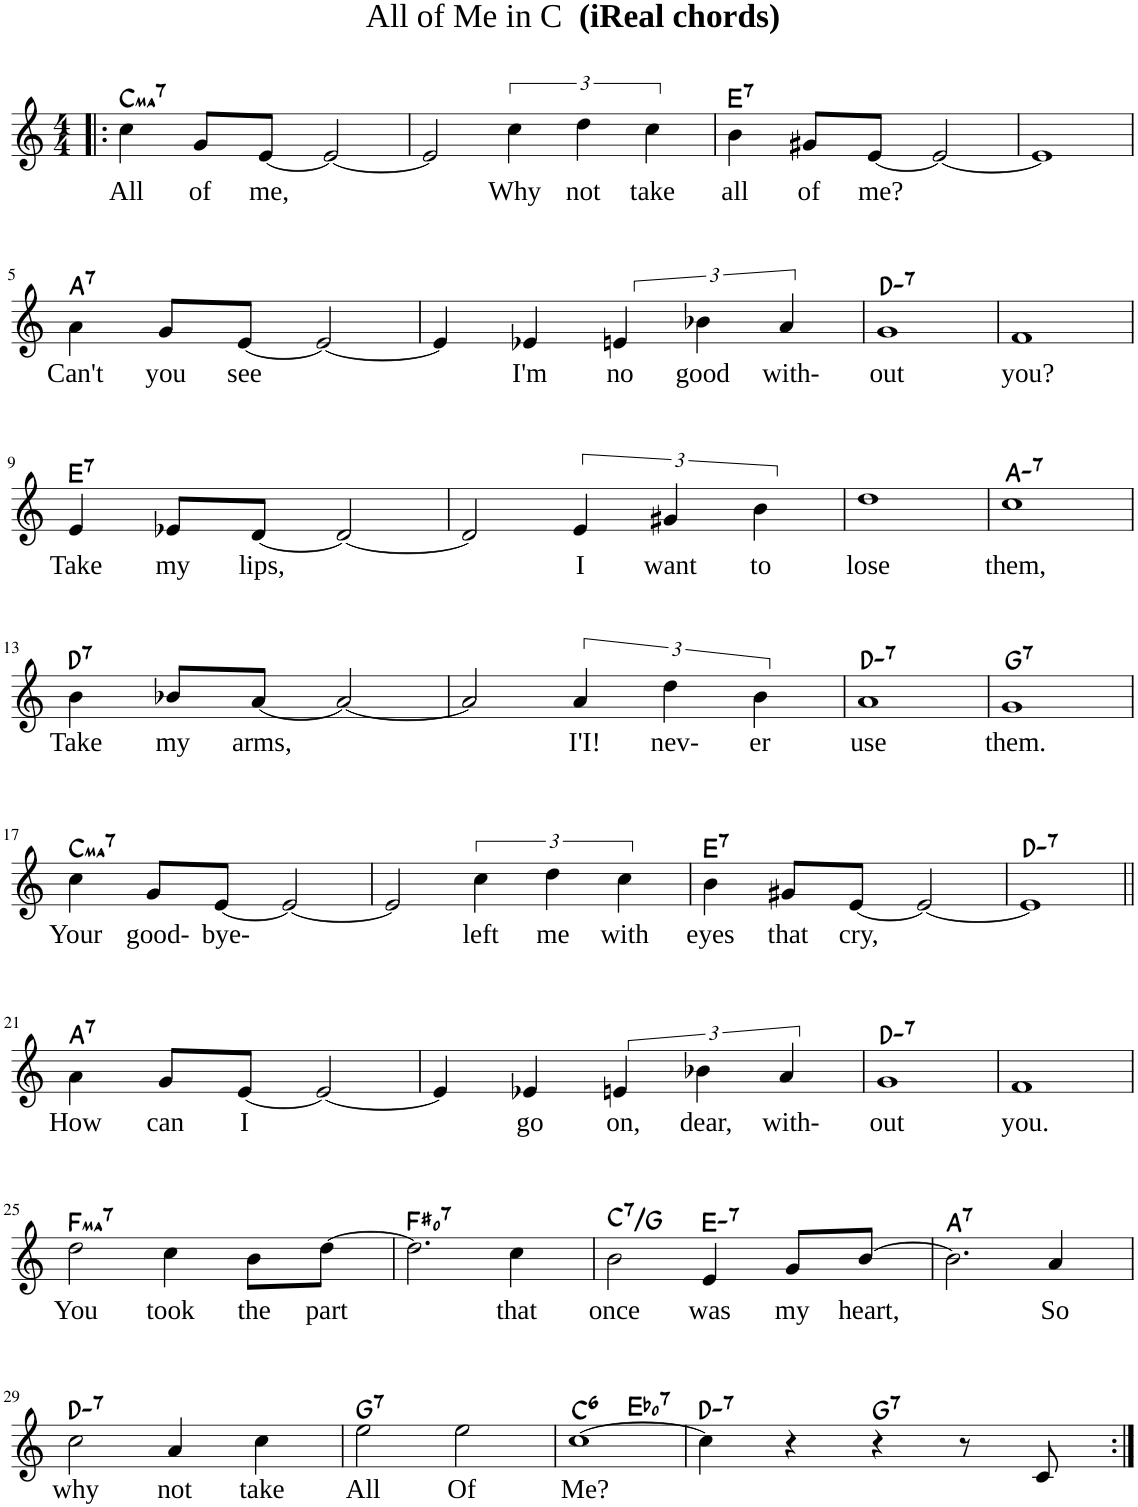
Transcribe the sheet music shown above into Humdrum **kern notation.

**kern	**text	**harte
*part1	*part1	*part1
*staff1	*staff1	*
*I"Piano	*	*
*I'Pno	*	*
*clefG2	*	*
*k[]	*	*
*M4/4	*	*
=1!|:	=1!|:	=1!|:
!	!LO:LY:b	!LO:H:kt=ma7
4cc\	All	C:maj7
!	!LO:LY:b	!
8g/L	of	.
!	!LO:LY:b	!
[8e/J	me,	.
2e/_	.	.
=2	=2	=2
2e/]	.	.
!	!LO:LY:b	!
6cc\	Why	.
!	!LO:LY:b	!
6dd\	not	.
!	!LO:LY:b	!
6cc\	take	.
=3	=3	=3
!	!LO:LY:b	!LO:H:kt=7
4b\	all	E:7
!	!LO:LY:b	!
8g#X/L	of	.
!	!LO:LY:b	!
[8e/J	me?	.
2e/_	.	.
=4	=4	=4
1e]	.	.
!!LO:LB:g=z
=5	=5	=5
!	!LO:LY:b	!LO:H:kt=7
4a\	Can't	A:7
!	!LO:LY:b	!
8g/L	you	.
!	!LO:LY:b	!
[8e/J	see	.
2e/_	.	.
=6	=6	=6
4e/]	.	.
!	!LO:LY:b	!
4e-X/	I'm	.
!	!LO:LY:b	!
6en/	no	.
!	!LO:LY:b	!
6b-X\	good	.
!	!LO:LY:b	!
6a/	with-	.
=7	=7	=7
!	!LO:LY:b	!LO:H:kt=7
1g	out	D:min7
=8	=8	=8
!	!LO:LY:b	!
1f	you?	.
!!LO:LB:g=z
=9	=9	=9
!	!LO:LY:b	!LO:H:kt=7
4e/	Take	E:7
!	!LO:LY:b	!
8e-X/L	my	.
!	!LO:LY:b	!
[8d/J	lips,	.
2d/_	.	.
=10	=10	=10
2d/]	.	.
!	!LO:LY:b	!
6e/	I	.
!	!LO:LY:b	!
6g#X/	want	.
!	!LO:LY:b	!
6b\	to	.
=11	=11	=11
!	!LO:LY:b	!
1dd	lose	.
=12	=12	=12
!	!LO:LY:b	!LO:H:kt=7
1cc	them,	A:min7
!!LO:LB:g=z
=13	=13	=13
!	!LO:LY:b	!LO:H:kt=7
4b\	Take	D:7
!	!LO:LY:b	!
8b-X/L	my	.
!	!LO:LY:b	!
[8a/J	arms,	.
2a/_	.	.
=14	=14	=14
2a/]	.	.
!	!LO:LY:b	!
6a/	I'I!	.
!	!LO:LY:b	!
6dd\	nev-	.
!	!LO:LY:b	!
6b\	er	.
=15	=15	=15
!	!LO:LY:b	!LO:H:kt=7
1a	use	D:min7
=16	=16	=16
!	!LO:LY:b	!LO:H:kt=7
1g	them.	G:7
!!LO:LB:g=z
=17	=17	=17
!	!LO:LY:b	!LO:H:kt=ma7
4cc\	Your	C:maj7
!	!LO:LY:b	!
8g/L	good-	.
!	!LO:LY:b	!
[8e/J	bye-	.
2e/_	.	.
=18	=18	=18
2e/]	.	.
!	!LO:LY:b	!
6cc\	left	.
!	!LO:LY:b	!
6dd\	me	.
!	!LO:LY:b	!
6cc\	with	.
=19	=19	=19
!	!LO:LY:b	!LO:H:kt=7
4b\	eyes	E:7
!	!LO:LY:b	!
8g#X/L	that	.
!	!LO:LY:b	!
[8e/J	cry,	.
2e/_	.	.
=20	=20	=20
!	!	!LO:H:kt=7
1e]	.	D:min7
!!LO:LB:g=z
=21||	=21||	=21||
!	!LO:LY:b	!LO:H:kt=7
4a\	How	A:7
!	!LO:LY:b	!
8g/L	can	.
!	!LO:LY:b	!
[8e/J	I	.
2e/_	.	.
=22	=22	=22
4e/]	.	.
!	!LO:LY:b	!
4e-X/	go	.
!	!LO:LY:b	!
6en/	on,	.
!	!LO:LY:b	!
6b-X\	dear,	.
!	!LO:LY:b	!
6a/	with-	.
=23	=23	=23
!	!LO:LY:b	!LO:H:kt=7
1g	out	D:min7
=24	=24	=24
!	!LO:LY:b	!
1f	you.	.
!!LO:LB:g=z
=25	=25	=25
!	!LO:LY:b	!LO:H:kt=ma7
2dd\	You	F:maj7
!	!LO:LY:b	!
4cc\	took	.
!	!LO:LY:b	!
8b\L	the	.
!	!LO:LY:b	!
[8dd\J	part	.
=26	=26	=26
!	!	!LO:H:kt=7
2.dd\]	.	F#:dim7
!	!LO:LY:b	!
4cc\	that	.
=27	=27	=27
!	!LO:LY:b	!LO:H:kt=7
2b\	once	C:7/5
!	!LO:LY:b	!LO:H:kt=7
4e/	was	E:min7
!	!LO:LY:b	!
8g/L	my	.
!	!LO:LY:b	!
[8b/J	heart,	.
=28	=28	=28
!	!	!LO:H:kt=7
2.b\]	.	A:7
!	!LO:LY:b	!
4a/	So	.
!!LO:LB:g=z
=29	=29	=29
!	!LO:LY:b	!LO:H:kt=7
2cc\	why	D:min7
!	!LO:LY:b	!
4a/	not	.
!	!LO:LY:b	!
4cc\	take	.
=30	=30	=30
!	!LO:LY:b	!LO:H:kt=7
2ee\	All	G:7
!	!LO:LY:b	!
2ee\	Of	.
=31	=31	=31
!	!LO:LY:b	!LO:H:kt=6
*^	*	*
[1cc	2ryy	Me?	C:maj6
!	!	!	!LO:H:kt=7
.	2ryy	.	Eb:dim7
=32	=32	=32	=32
!	!	!	!LO:H:kt=7
*v	*v	*	*
4cc\]	.	D:min7
4r	.	.
!	!	!LO:H:kt=7
4r	.	G:7
8r	.	.
8c/	.	.
=:|!	=:|!	=:|!
*-	*-	*-
